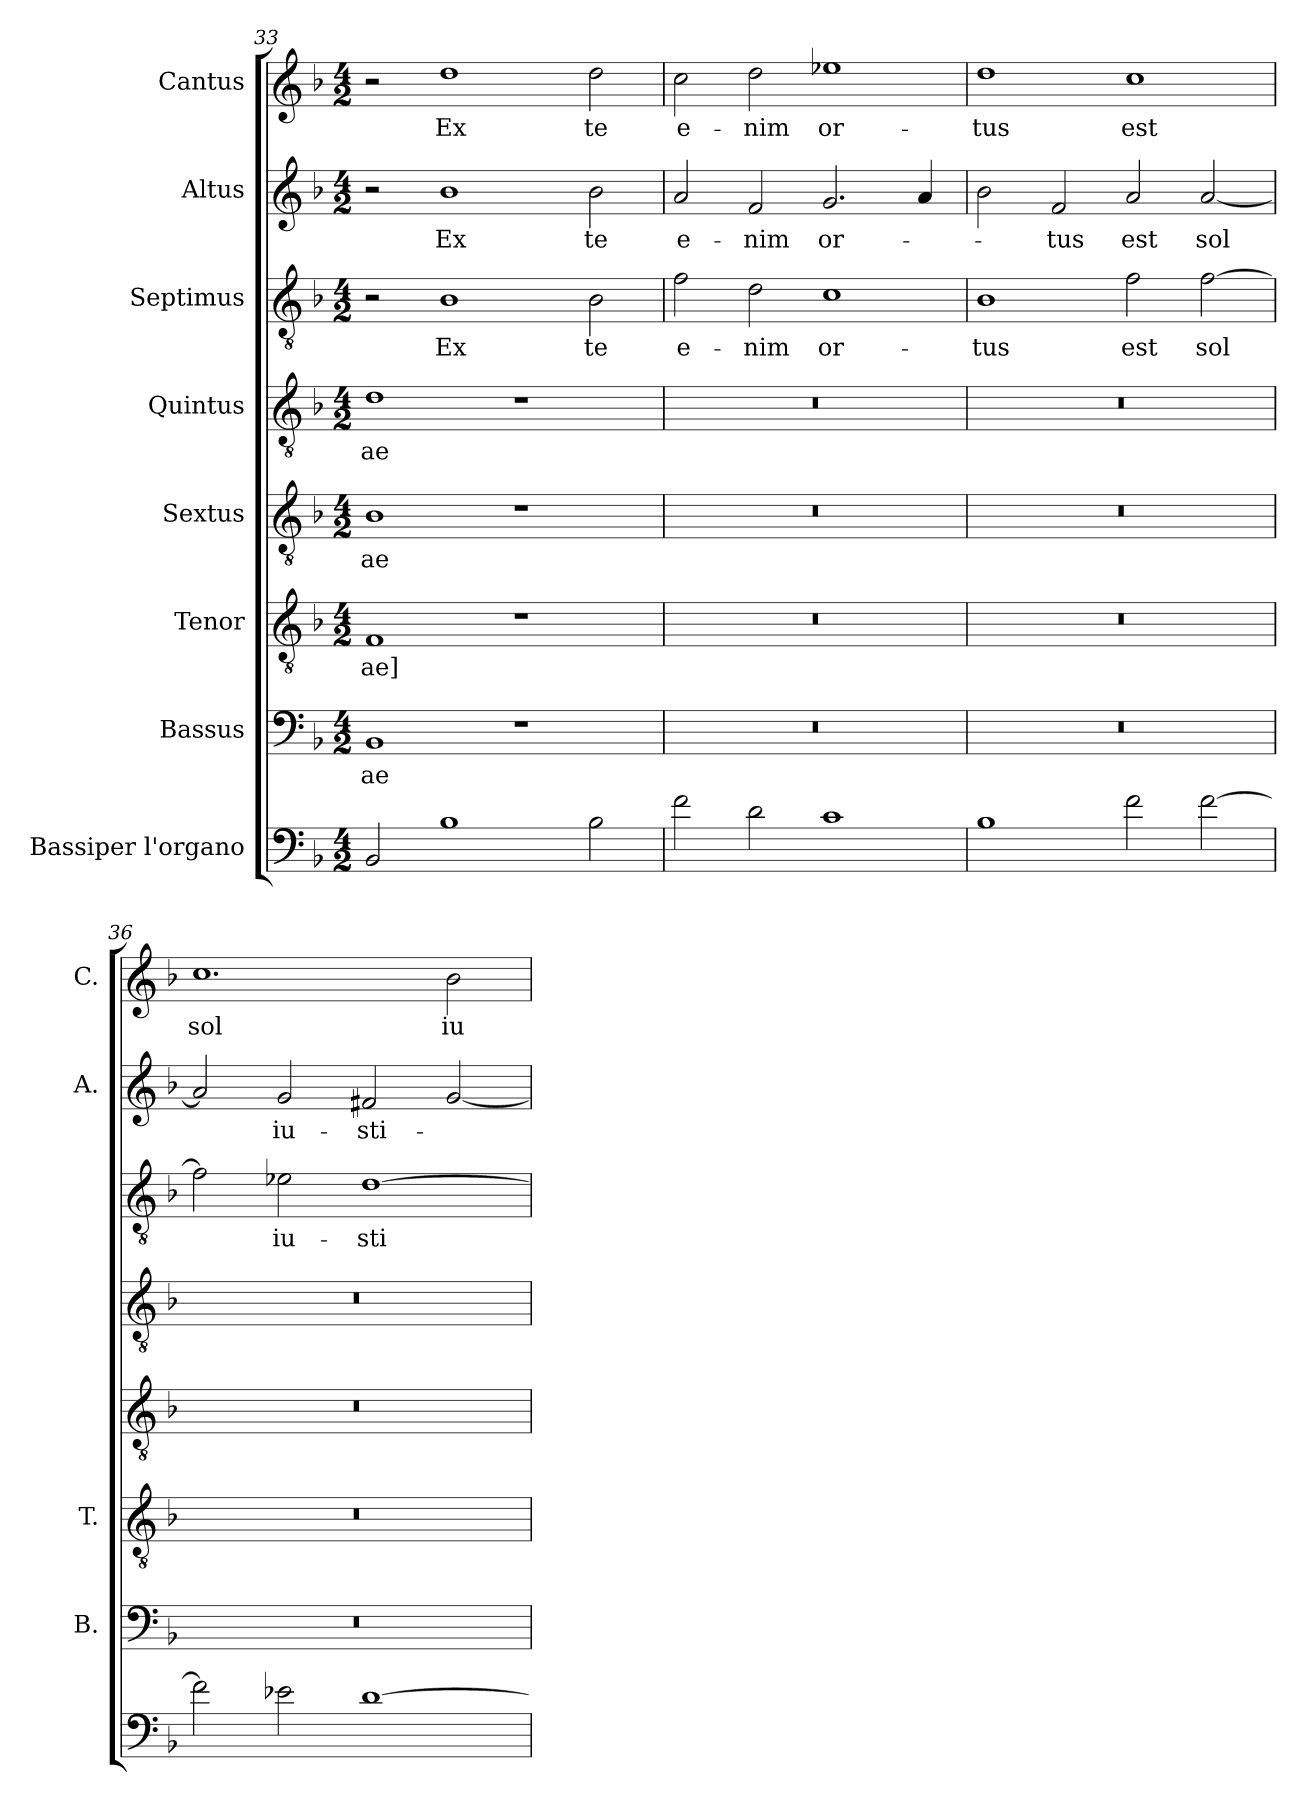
**kern	**kern	**text	**kern	**text	**kern	**text	**kern	**text	**kern	**text	**kern	**text	**kern	**text
*part8	*part7	*part7	*part6	*part6	*part5	*part5	*part4	*part4	*part3	*part3	*part2	*part2	*part1	*part1
*staff8	*staff7	*staff7	*staff6	*staff6	*staff5	*staff5	*staff4	*staff4	*staff3	*staff3	*staff2	*staff2	*staff1	*staff1
*I"Bassiper l'organo	*I"Bassus	*	*I"Tenor	*	*I"Sextus	*	*I"Quintus	*	*I"Septimus	*	*I"Altus	*	*I"Cantus	*
*	*I'B.	*	*I'T.	*	*	*	*	*	*	*	*I'A.	*	*I'C.	*
*clefF4	*clefF4	*	*clefGv2	*	*clefGv2	*	*clefGv2	*	*clefGv2	*	*clefG2	*	*clefG2	*
*	*	*	*ITrd7c12	*	*ITrd7c12	*	*ITrd7c12	*	*ITrd7c12	*	*	*	*	*
*k[b-]	*k[b-]	*	*k[b-]	*	*k[b-]	*	*k[b-]	*	*k[b-]	*	*k[b-]	*	*k[b-]	*
*d:	*d:	*	*d:	*	*d:	*	*d:	*	*d:	*	*d:	*	*d:	*
*M4/2	*M4/2	*	*M4/2	*	*M4/2	*	*M4/2	*	*M4/2	*	*M4/2	*	*M4/2	*
=33	=33	=33	=33	=33	=33	=33	=33	=33	=33	=33	=33	=33	=33	=33
!	!	!LO:LY:b	!	!LO:LY:b	!	!LO:LY:b	!	!LO:LY:b	!	!	!	!	!	!
2BB-/	1BB-	-ae	1FF	-ae]	1BB-	-ae	1D	-ae	2r	.	2r	.	2r	.
!	!	!	!	!	!	!	!	!	!	!LO:LY:b	!	!LO:LY:b	!	!LO:LY:b
1B-	.	.	.	.	.	.	.	.	1BB-	Ex	1b-	Ex	1dd	Ex
.	1r	.	1r	.	1r	.	1r	.	.	.	.	.	.	.
!	!	!	!	!	!	!	!	!	!	!LO:LY:b	!	!LO:LY:b	!	!LO:LY:b
2B-\	.	.	.	.	.	.	.	.	2BB-\	te	2b-\	te	2dd\	te
=34	=34	=34	=34	=34	=34	=34	=34	=34	=34	=34	=34	=34	=34	=34
!	!LO:N:vis=1	!	!LO:N:vis=1	!	!LO:N:vis=1	!	!LO:N:vis=1	!	!	!LO:LY:b	!	!LO:LY:b	!	!LO:LY:b
2f\	0r	.	0r	.	0r	.	0r	.	2F\	e-	2a/	e-	2cc\	e-
!	!	!	!	!	!	!	!	!	!	!LO:LY:b	!	!LO:LY:b	!	!LO:LY:b
2d\	.	.	.	.	.	.	.	.	2D\	-nim	2f/	-nim	2dd\	-nim
!	!	!	!	!	!	!	!	!	!	!LO:LY:b	!	!LO:LY:b	!	!LO:LY:b
1c	.	.	.	.	.	.	.	.	1C	or-	2.g/	or-	1ee-X	or-
.	.	.	.	.	.	.	.	.	.	.	4a/	.	.	.
=35	=35	=35	=35	=35	=35	=35	=35	=35	=35	=35	=35	=35	=35	=35
!	!LO:N:vis=1	!	!LO:N:vis=1	!	!LO:N:vis=1	!	!LO:N:vis=1	!	!	!LO:LY:b	!	!	!	!LO:LY:b
1B-	0r	.	0r	.	0r	.	0r	.	1BB-	-tus	2b-\	.	1dd	-tus
!	!	!	!	!	!	!	!	!	!	!	!	!LO:LY:b	!	!
.	.	.	.	.	.	.	.	.	.	.	2f/	-tus	.	.
!	!	!	!	!	!	!	!	!	!	!LO:LY:b	!	!LO:LY:b	!	!LO:LY:b
2f\	.	.	.	.	.	.	.	.	2F\	est	2a/	est	1cc	est
!	!	!	!	!	!	!	!	!	!	!LO:LY:b	!	!LO:LY:b	!	!
[>2f\	.	.	.	.	.	.	.	.	[>2F\	sol	[<2a/	sol	.	.
!!LO:PB:g=z
=36	=36	=36	=36	=36	=36	=36	=36	=36	=36	=36	=36	=36	=36	=36
!	!LO:N:vis=1	!	!LO:N:vis=1	!	!LO:N:vis=1	!	!LO:N:vis=1	!	!	!	!	!	!	!LO:LY:b
2f\]	0r	.	0r	.	0r	.	0r	.	2F\]	.	2a/]	.	1.cc	sol
!	!	!	!	!	!	!	!	!	!	!LO:LY:b	!	!LO:LY:b	!	!
2e-X\	.	.	.	.	.	.	.	.	2E-X\	iu-	2g/	iu-	.	.
!	!	!	!	!	!	!	!	!	!	!LO:LY:b	!	!LO:LY:b	!	!
[>1d	.	.	.	.	.	.	.	.	[>1D	-sti-	2f#X/	-sti-	.	.
!	!	!	!	!	!	!	!	!	!	!	!	!	!	!LO:LY:b
.	.	.	.	.	.	.	.	.	.	.	[<2g/	.	2b-\	iu-
=	=	=	=	=	=	=	=	=	=	=	=	=	=	=
*-	*-	*-	*-	*-	*-	*-	*-	*-	*-	*-	*-	*-	*-	*-
